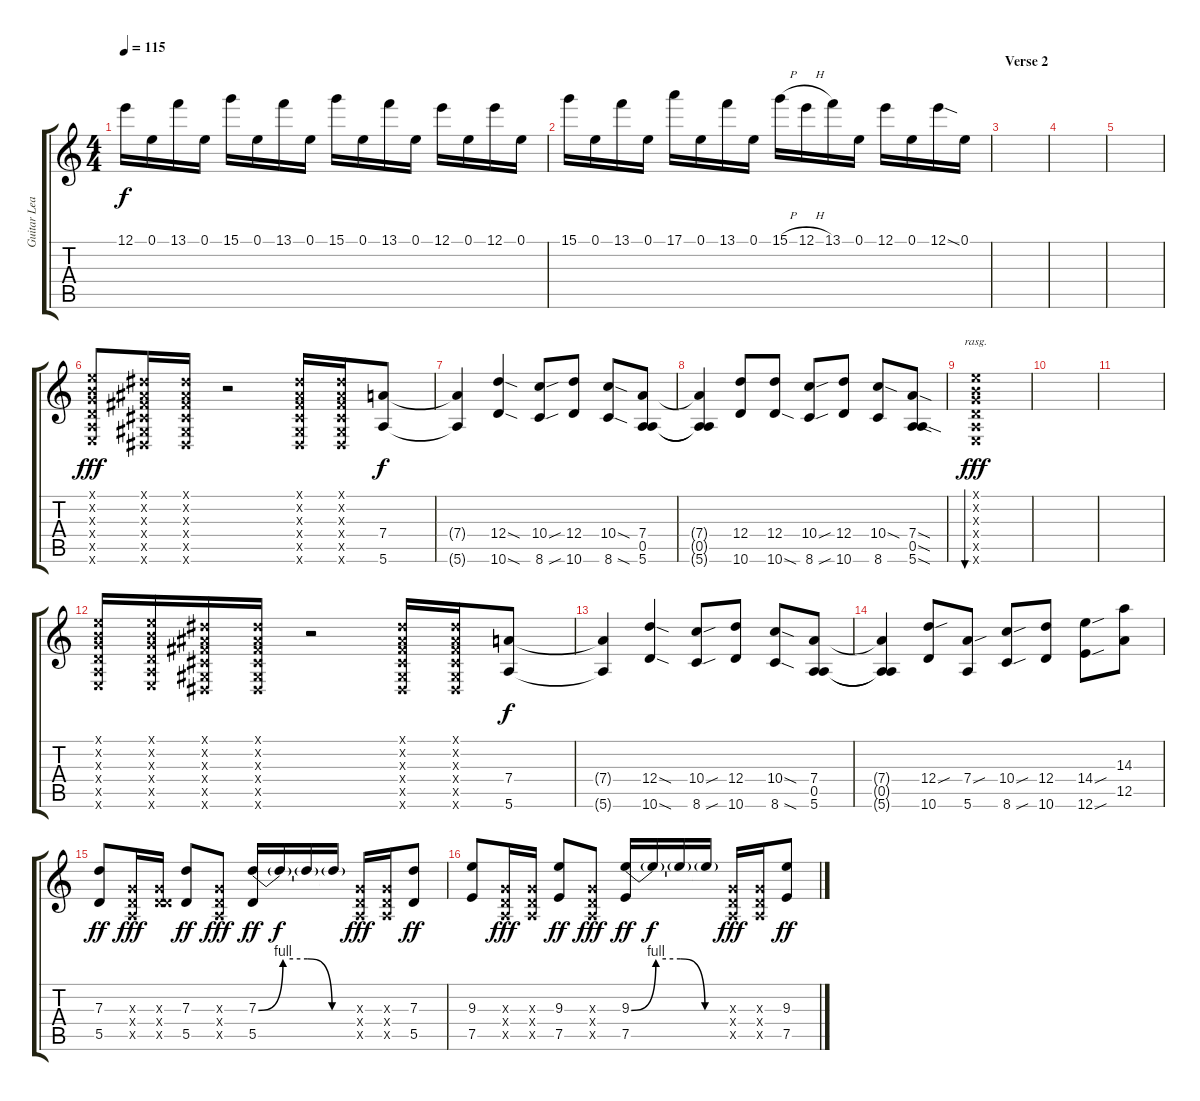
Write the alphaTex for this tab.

\track ("Guitar Lead" "Guitar Lea") {instrument overdrivenguitar}
\staff {score tabs}
\tuning (E4 B3 G3 D3 A2 E2) {hide}
\ts (4 4)
\tempo 115
\clef g2
\ks c
12.1.16{dy f} 0.1.16 13.1.16 0.1.16 15.1.16 0.1.16 13.1.16 0.1.16 15.1.16 0.1.16 13.1.16 0.1.16 12.1.16 0.1.16 12.1.16 0.1.16 |
15.1.16 0.1.16 13.1.16 0.1.16 17.1.16 0.1.16 13.1.16 0.1.16 15.1{h}.16 12.1{h}.16 13.1.16 0.1.16 12.1.16 0.1.16 12.1{sod}.16 0.1.16 |
\section ("" "Verse 2")
|
|
|
(0.1{x} 0.2{x} 0.3{x} 0.4{x} 0.5{x} 0.6{x}).8{dy fff volume 16} (-1.1{x} -1.2{x} -1.3{x} -1.4{x} -1.5{x} -1.6{x}).16 (-1.1{x} -1.2{x} -1.3{x} -1.4{x} -1.5{x} -1.6{x}).16 r.2 (-1.1{x} -1.2{x} -1.3{x} -1.4{x} -1.5{x} -1.6{x}).16 (-1.1{x} -1.2{x} -1.3{x} -1.4{x} -1.5{x} -1.6{x}).16 (7.4 5.6).8{dy f} |
(7.4{t} 5.6{t}).4 (12.4{sod} 10.6{sod}).4 (10.4{sou} 8.6{sou}).8 (12.4 10.6).8 (10.4{sod} 8.6{sod}).8 (7.4 0.5 5.6).8 |
(7.4{t} 0.5{t} 5.6{t}).4 (12.4 10.6).8 (12.4 10.6{sod}).8 (10.4{sou} 8.6{sou}).8 (12.4 10.6).8 (10.4{sod} 8.6).8 (7.4{sod} 0.5{sod} 5.6{sod}).8 |
(0.1{x} 0.2{x} 0.3{x} 0.4{x} 0.5{x} 0.6{x}).1{bu 120 rasg ii dy fff} |
|
|
(0.1{x} 0.2{x} 0.3{x} 0.4{x} 0.5{x} 0.6{x}).16{volume 16} (0.1{x} 0.2{x} 0.3{x} 0.4{x} 0.5{x} 0.6{x}).16 (-1.1{x} -1.2{x} -1.3{x} -1.4{x} -1.5{x} -1.6{x}).16 (-1.1{x} -1.2{x} -1.3{x} -1.4{x} -1.5{x} -1.6{x}).16 r.2 (-1.1{x} -1.2{x} -1.3{x} -1.4{x} -1.5{x} -1.6{x}).16 (-1.1{x} -1.2{x} -1.3{x} -1.4{x} -1.5{x} -1.6{x}).16 (7.4 5.6).8{dy f} |
(7.4{t} 5.6{t}).4 (12.4{sod} 10.6{sod}).4 (10.4{sou} 8.6{sou}).8 (12.4 10.6).8 (10.4{sod} 8.6{sod}).8 (7.4 0.5 5.6).8 |
(7.4{t} 0.5{t} 5.6{t}).4 (12.4{sou} 10.6).8 (7.4{sou} 5.6).8 (10.4{sou} 8.6{sou}).8 (12.4 10.6).8 (14.4{sou} 12.6{sou}).8 (14.3 12.5).8 |
(7.3 5.5).8{dy ff volume 11} (0.3{x} 0.4{x} 0.5{x}).16{dy fff} (0.3{x} 0.4{x} 5.5{x}).16 (7.3 5.5).8{dy ff} (0.3{x} 0.4{x} 0.5{x}).8{dy fff} (7.3{be (custom 0 0 15 4 30 4 45 0 60 0)} 5.5).16{dy ff} 7.3{t}.16{dy f} 7.3{t}.16 7.3{t}.16 (0.3{x} 0.4{x} 0.5{x}).16{dy fff} (0.3{x} 0.4{x} 0.5{x}).16 (7.3 5.5).8{dy ff} |
(9.3 7.5).8 (0.3{x} 0.4{x} 0.5{x}).16{dy fff} (0.3{x} 0.4{x} 0.5{x}).16 (9.3 7.5).8{dy ff} (0.3{x} 0.4{x} 0.5{x}).8{dy fff} (9.3{be (custom 0 0 15 4 30 4 45 0 60 0)} 7.5).16{dy ff} 9.3{t}.16{dy f} 9.3{t}.16 9.3{t}.16 (0.3{x} 0.4{x} 0.5{x}).16{dy fff} (0.3{x} 0.4{x} 0.5{x}).16 (9.3 7.5).8{dy ff}
